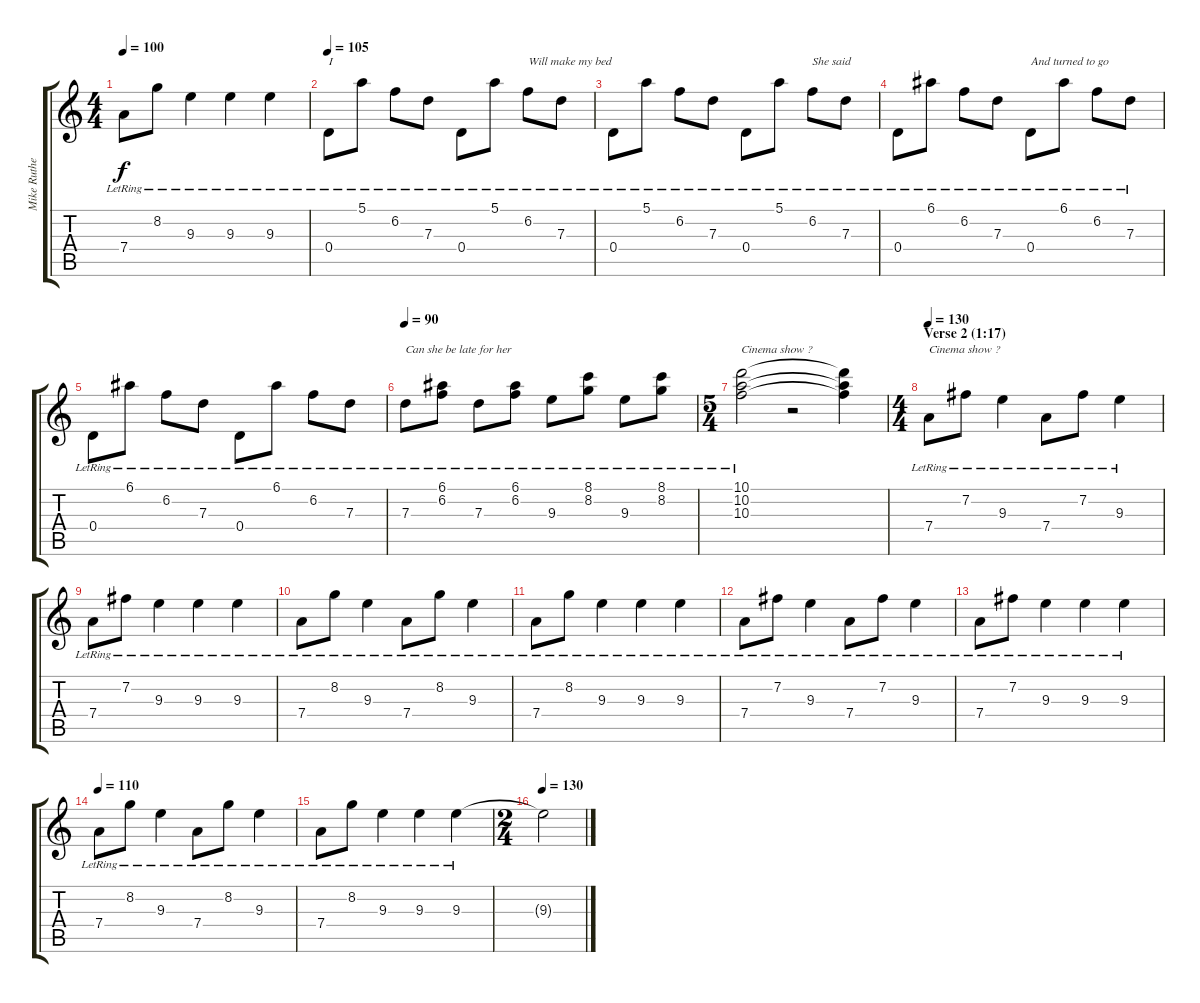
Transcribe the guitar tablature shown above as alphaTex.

\track ("Mike Rutherford (12-string guitar 1)" "Mike Ruthe") {instrument acousticguitarnylon}
\staff {score tabs}
\tuning (E4 B3 G3 D3 A2 E2) {hide}
\ts (4 4)
\tempo 100
\clef g2
\ks c
7.4{lr}.8{dy f} 8.2{lr}.8 9.3{lr}.4 9.3{lr}.4 9.3{lr}.4 |
\tempo 105
0.4{lr}.8{txt "I"} 5.1{lr}.8 6.2{lr}.8 7.3{lr}.8 0.4{lr}.8 5.1{lr}.8 6.2{lr}.8{txt "Will make my bed"} 7.3{lr}.8 |
0.4{lr}.8 5.1{lr}.8 6.2{lr}.8 7.3{lr}.8 0.4{lr}.8 5.1{lr}.8 6.2{lr}.8{txt "She said"} 7.3{lr}.8 |
0.4{lr}.8 6.1{lr}.8 6.2{lr}.8 7.3{lr}.8 0.4{lr}.8{txt "And turned to go"} 6.1{lr}.8 6.2{lr}.8 7.3{lr}.8 |
0.4{lr}.8 6.1{lr}.8 6.2{lr}.8 7.3{lr}.8 0.4{lr}.8 6.1{lr}.8 6.2{lr}.8 7.3{lr}.8 |
\tempo 80
\tempo 90
7.3{lr}.8{txt "Can she be late for her"} (6.1{lr} 6.2{lr}).8 7.3{lr}.8 (6.1{lr} 6.2{lr}).8 9.3{lr}.8 (8.1{lr} 8.2{lr}).8 9.3{lr}.8 (8.1{lr} 8.2{lr}).8 |
\ts (5 4)
(10.1{lr} 10.2{lr} 10.3{lr}).2{txt "Cinema show ?"} r.2 (10.1{t} 10.2{t} 10.3{t}).4 |
\ts (4 4)
\section ("" "Verse 2 (1:17)")
\tempo 130
7.4{lr}.8{txt "Cinema show ?"} 7.2{lr}.8 9.3{lr}.4 7.4{lr}.8 7.2{lr}.8 9.3{lr}.4 |
7.4{lr}.8 7.2{lr}.8 9.3{lr}.4 9.3{lr}.4 9.3{lr}.4 |
7.4{lr}.8 8.2{lr}.8 9.3{lr}.4 7.4{lr}.8 8.2{lr}.8 9.3{lr}.4 |
7.4{lr}.8 8.2{lr}.8 9.3{lr}.4 9.3{lr}.4 9.3{lr}.4 |
7.4{lr}.8 7.2{lr}.8 9.3{lr}.4 7.4{lr}.8 7.2{lr}.8 9.3{lr}.4 |
7.4{lr}.8 7.2{lr}.8 9.3{lr}.4 9.3{lr}.4 9.3{lr}.4 |
\tempo 110
7.4{lr}.8 8.2{lr}.8 9.3{lr}.4 7.4{lr}.8 8.2{lr}.8 9.3{lr}.4 |
7.4{lr}.8 8.2{lr}.8 9.3{lr}.4 9.3{lr}.4 9.3{lr}.4 |
\ts (2 4)
\tempo 130
9.3{t}.2
